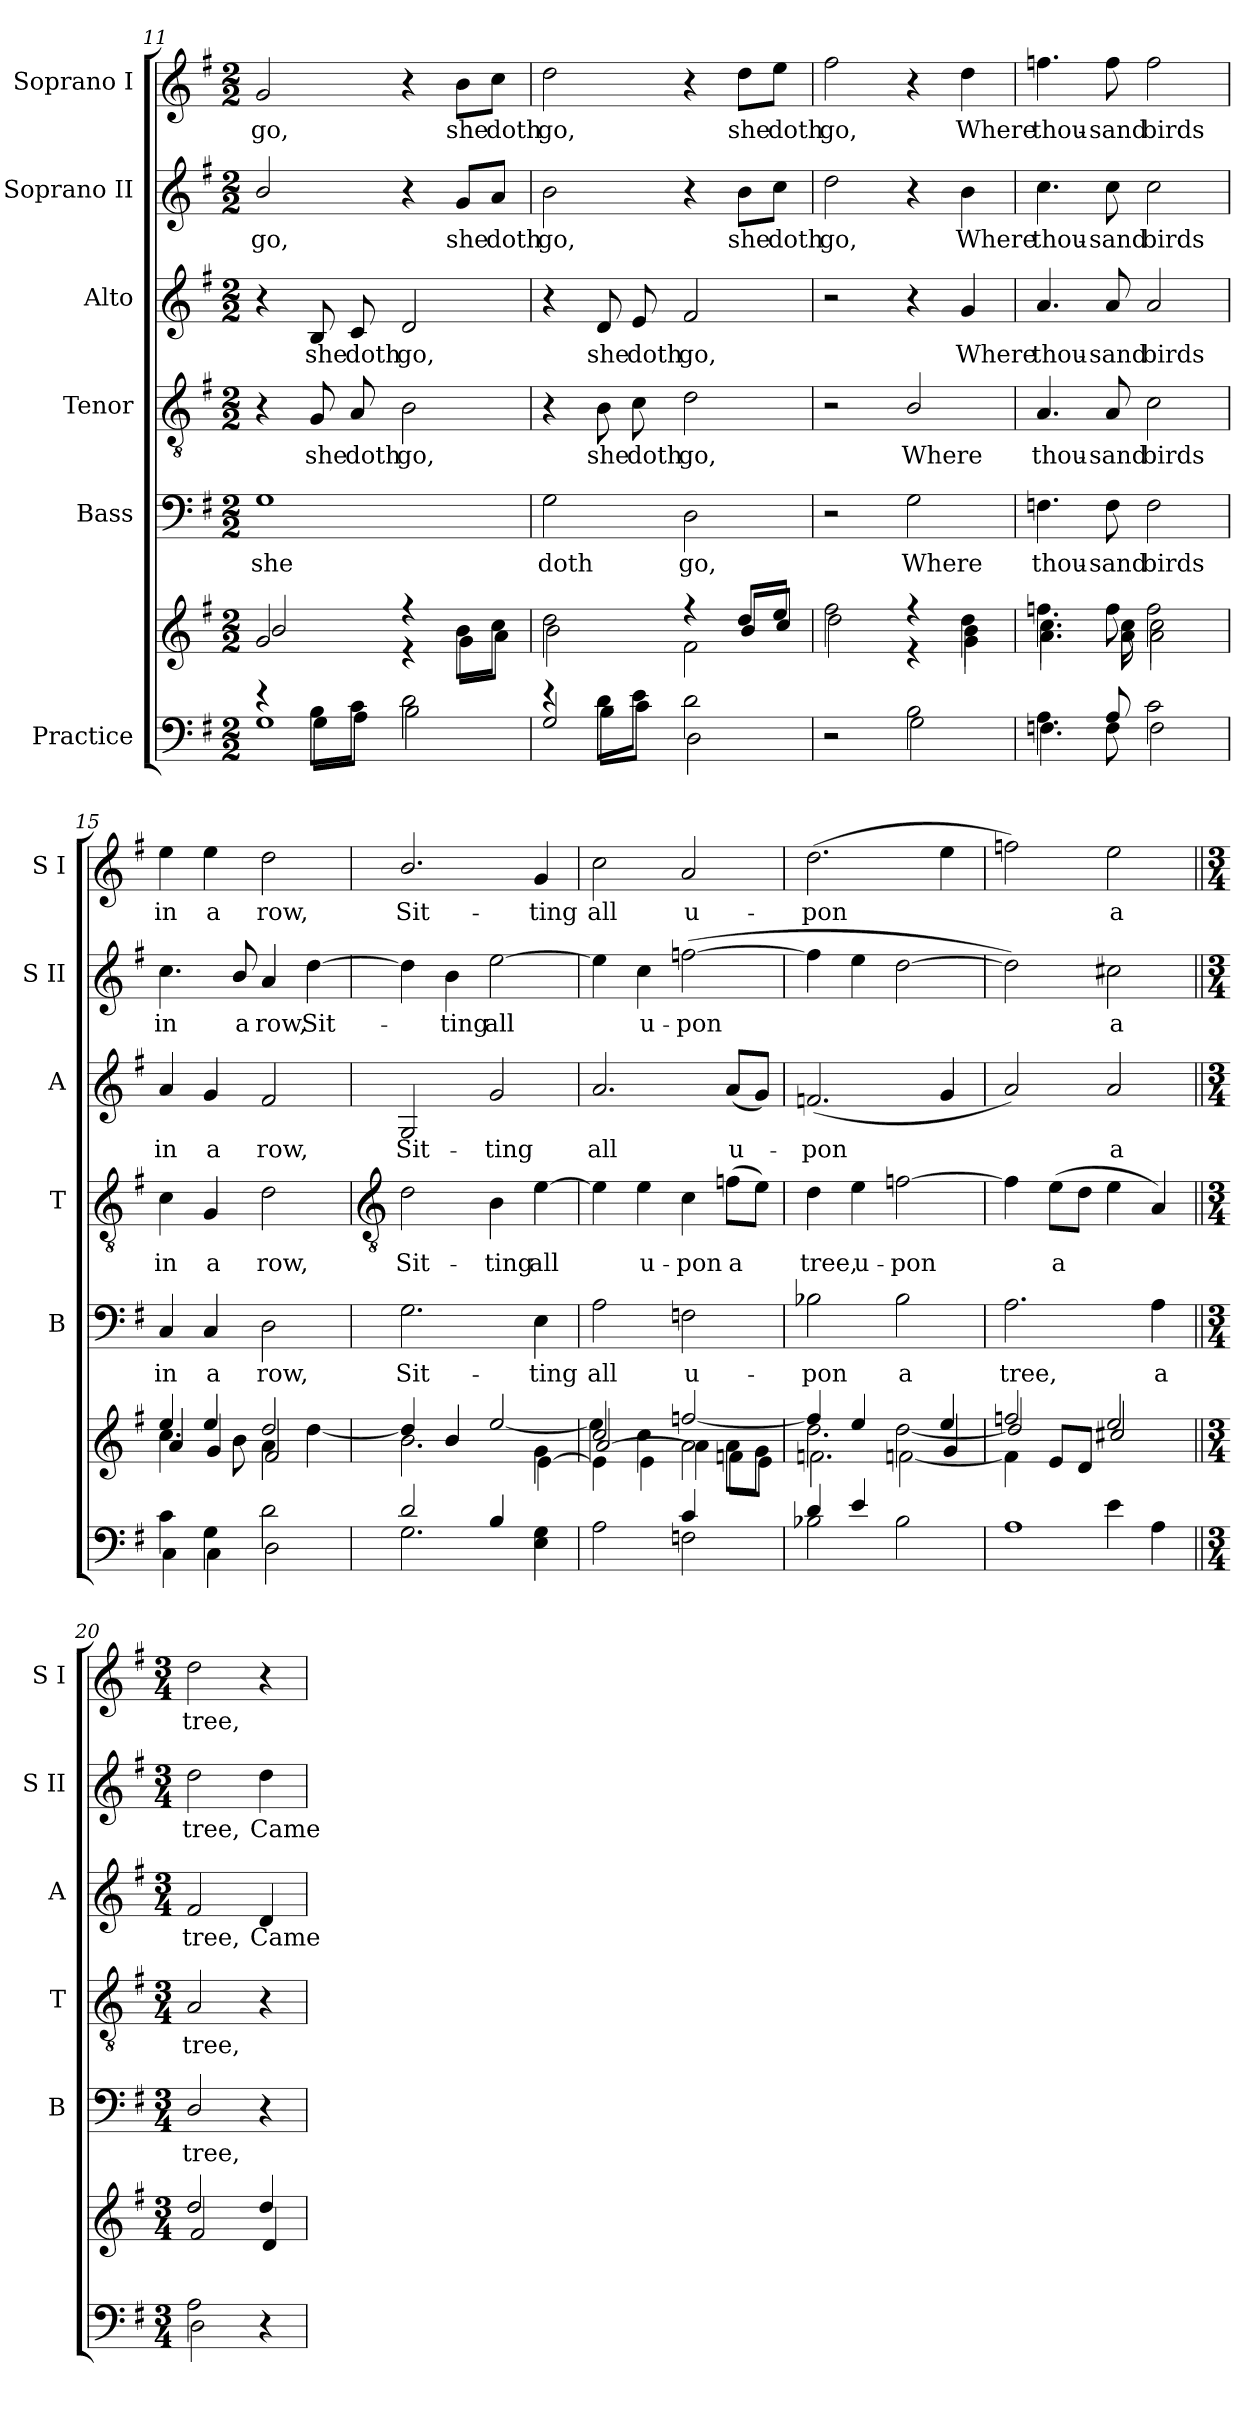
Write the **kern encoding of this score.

**kern	**kern	**kern	**text	**kern	**text	**kern	**text	**kern	**text	**kern	**text
*part6	*part6	*part5	*part5	*part4	*part4	*part3	*part3	*part2	*part2	*part1	*part1
*staff7	*staff6	*staff5	*staff5	*staff4	*staff4	*staff3	*staff3	*staff2	*staff2	*staff1	*staff1
*I"Practice	*	*I"Bass	*	*I"Tenor	*	*I"Alto	*	*I"Soprano II	*	*I"Soprano I	*
*	*	*I'B	*	*I'T	*	*I'A	*	*I'S II	*	*I'S I	*
!!LO:LB:g=z
*clefF4	*clefG2	*clefF4	*	*clefGv2	*	*clefG2	*	*clefG2	*	*clefG2	*
*k[f#]	*k[f#]	*k[f#]	*	*k[f#]	*	*k[f#]	*	*k[f#]	*	*k[f#]	*
*G:	*G:	*G:	*	*G:	*	*G:	*	*G:	*	*G:	*
*M2/2	*M2/2	*M2/2	*	*M2/2	*	*M2/2	*	*M2/2	*	*M2/2	*
=11	=11	=11	=11	=11	=11	=11	=11	=11	=11	=11	=11
*^	*^	*	*	*	*	*	*	*	*	*	*
*	*^	*	*	*	*	*	*	*	*	*	*	*	*
!	!	!	!	!	!	!LO:LY:b	!	!	!	!	!	!LO:LY:b	!	!LO:LY:b
4ryy	4r	1G\	2g/	2b/	1G	she	4r	.	4r	.	2b/	go,	2g	go,
!	!	!	!	!	!	!	!	!LO:LY:b	!	!LO:LY:b	!	!	!	!
8B\L	8GL	.	.	.	.	.	8G	she	8B	she	.	.	.	.
!	!	!	!	!	!	!	!	!LO:LY:b	!	!LO:LY:b	!	!	!	!
8c\J	8AJ	.	.	.	.	.	8A	doth	8c	doth	.	.	.	.
!	!	!	!	!	!	!	!	!LO:LY:b	!	!LO:LY:b	!	!	!	!
2d\	2B\	.	4r	4r	.	.	2B	go,	2d	go,	4r	.	4r	.
!	!	!	!	!	!	!	!	!	!	!	!	!LO:LY:b	!	!LO:LY:b
.	.	.	8b\L	8g\L	.	.	.	.	.	.	8g/L	she	8b\L	she
!	!	!	!	!	!	!	!	!	!	!	!	!LO:LY:b	!	!LO:LY:b
.	.	.	8cc\J	8a\J	.	.	.	.	.	.	8a/J	doth	8cc\J	doth
=12	=12	=12	=12	=12	=12	=12	=12	=12	=12	=12	=12	=12	=12	=12
*	*	*	*	*^	*	*	*	*	*	*	*	*	*	*
!	!	!	!	!	!	!	!LO:LY:b	!	!	!	!	!	!LO:LY:b	!	!LO:LY:b
4ryy	4r	2G/	2dd\	2b\	2ryy	2G	doth	4r	.	4r	.	2b	go,	2dd	go,
!	!	!	!	!	!	!	!	!	!LO:LY:b	!	!LO:LY:b	!	!	!	!
8d\L	8BL	.	.	.	.	.	.	8B	she	8d	she	.	.	.	.
!	!	!	!	!	!	!	!	!	!LO:LY:b	!	!LO:LY:b	!	!	!	!
8e\J	8cJ	.	.	.	.	.	.	8c	doth	8e	doth	.	.	.	.
!	!	!	!	!	!	!	!LO:LY:b	!	!LO:LY:b	!	!LO:LY:b	!	!	!	!
2ryy	2d\	2D\	4r	4ryy	2f#\	2D	go,	2d	go,	2f#	go,	4r	.	4r	.
!	!	!	!	!	!	!	!	!	!	!	!	!	!LO:LY:b	!	!LO:LY:b
.	.	.	8dd/L	8b/L	.	.	.	.	.	.	.	8b\L	she	8dd\L	she
!	!	!	!	!	!	!	!	!	!	!	!	!	!LO:LY:b	!	!LO:LY:b
.	.	.	8ee/J	8cc/J	.	.	.	.	.	.	.	8cc\J	doth	8ee\J	doth
=13	=13	=13	=13	=13	=13	=13	=13	=13	=13	=13	=13	=13	=13	=13	=13
!	!	!	!	!	!	!	!	!	!	!	!	!	!LO:LY:b	!	!LO:LY:b
2r	2r	2r	2ff#\	2dd\	2.ryy	2r	.	2r	.	2r	.	2dd	go,	2ff#	go,
!	!	!	!	!	!	!	!LO:LY:b	!	!LO:LY:b	!	!	!	!	!	!
4ryy	2B\	2G\	4r	4r	.	2G	Where	2B/	Where	4r	.	4r	.	4r	.
!	!	!	!	!	!	!	!	!	!	!	!LO:LY:b	!	!LO:LY:b	!	!LO:LY:b
4ryy	.	.	4dd\	4b\	4g\	.	.	.	.	4g	Where	4b	Where	4dd	Where
*	*v	*v	*	*	*	*	*	*	*	*	*	*	*	*	*
=14	=14	=14	=14	=14	=14	=14	=14	=14	=14	=14	=14	=14	=14	=14
!	!	!	!	!	!	!LO:LY:b	!	!LO:LY:b	!	!LO:LY:b	!	!LO:LY:b	!	!LO:LY:b
4.A\	4.Fn\	4.ffn\	4.cc\	4.a\	4.Fn	thou-	4.A	thou-	4.a	thou-	4.cc	thou-	4.ffn	thou-
!	!	!	!	!	!	!LO:LY:b	!	!LO:LY:b	!	!LO:LY:b	!	!LO:LY:b	!	!LO:LY:b
8A	8F\	8ff\	8cc	8a\	8F	-sand	8A	-sand	8a	-sand	8cc	-sand	8ff	-sand
!	!	!	!	!	!	!LO:LY:b	!	!LO:LY:b	!	!LO:LY:b	!	!LO:LY:b	!	!LO:LY:b
2c\	2F\	2ff\	2cc\	2a\	2F	birds	2c	birds	2a	birds	2cc	birds	2ff	birds
=15	=15	=15	=15	=15	=15	=15	=15	=15	=15	=15	=15	=15	=15	=15
!	!	!	!	!	!	!LO:LY:b	!	!LO:LY:b	!	!LO:LY:b	!	!LO:LY:b	!	!LO:LY:b
4c\	4C\	4ee/	4.cc\	4a/	4C	in	4c	in	4a	in	4.cc	in	4ee	in
!	!	!	!	!	!	!LO:LY:b	!	!LO:LY:b	!	!LO:LY:b	!	!	!	!LO:LY:b
4G\	4C\	4ee/	.	4g/	4C	a	4G	a	4g	a	.	.	4ee	a
!	!	!	!	!	!	!	!	!	!	!	!	!LO:LY:b	!	!
.	.	.	8b\	.	.	.	.	.	.	.	8b/	a	.	.
!	!	!	!	!	!	!LO:LY:b	!	!LO:LY:b	!	!LO:LY:b	!	!LO:LY:b	!	!LO:LY:b
2d\	2D\	2dd/	4a\	2f#/	2D	row,	2d	row,	2f#	row,	4a	row,	2dd	row,
!	!	!	!	!	!	!	!	!	!	!	!	!LO:LY:b	!	!
.	.	.	[4dd\	.	.	.	.	.	.	.	[4dd	Sit-	.	.
*v	*v	*	*	*	*	*	*	*	*	*	*	*	*	*
!!LO:LB:g=z
=16	=16	=16	=16	=16	=16	=16	=16	=16	=16	=16	=16	=16	=16
*	*	*	*	*	*	*clefGv2	*	*	*	*	*	*	*
*^	*	*	*	*	*	*	*	*	*	*	*	*	*
*	*^	*	*	*	*	*	*	*	*	*	*	*	*	*
!	!	!	!	!	!	!	!LO:LY:b	!	!LO:LY:b	!	!LO:LY:b	!	!	!	!LO:LY:b
1ryy	2d/	2.G\	2.b\	4dd/]	2.ryy	2.G	Sit-	2d	Sit-	2G	Sit-	4dd]	.	2.b/	Sit-
!	!	!	!	!	!	!	!	!	!	!	!	!	!LO:LY:b	!	!
.	.	.	.	4b/	.	.	.	.	.	.	.	4b	ting	.	.
!	!	!	!	!	!	!	!	!	!LO:LY:b	!	!LO:LY:b	!	!LO:LY:b	!	!
.	4B/	.	.	[2ee/	.	.	.	4B	-ting	2g	-ting	[2ee	all	.	.
!	!	!	!	!	!	!	!LO:LY:b	!	!LO:LY:b	!	!	!	!	!	!LO:LY:b
.	4ryy	4E\ 4G\	4g\	.	[4e\	4E	-ting	[4e	all	.	.	.	.	4g	-ting
=17	=17	=17	=17	=17	=17	=17	=17	=17	=17	=17	=17	=17	=17	=17	=17
*	*	*	*	*	*^	*	*	*	*	*	*	*	*	*	*
!	!	!	!	!	!	!	!	!LO:LY:b	!	!	!	!LO:LY:b	!	!	!	!LO:LY:b
*	*v	*v	*	*	*	*	*	*	*	*	*	*	*	*	*	*
2ryy	2A\	2cc/	4ee\]	[2a/	4e\]	2A	all	4e]	.	2.a	all	4ee]	.	2cc	all
!	!	!	!	!	!	!	!	!	!LO:LY:b	!	!	!	!LO:LY:b	!	!
.	.	.	4cc\	.	4e\	.	.	4e	u-	.	.	4cc	u-	.	.
!	!	!	!	!	!	!	!LO:LY:b	!	!LO:LY:b	!	!	!	!LO:LY:b	!	!LO:LY:b
4c/	2Fn\	2a\	[2ffn/	4a\]	4ryy	2Fn	u-	4c	-pon	.	.	(>[2ffn	-pon	2a	u-
!	!	!	!	!	!	!	!	!	!LO:LY:b	!	!LO:LY:b	!	!	!	!
4ryy	.	.	.	8a\L	8fnL	.	.	(>8fnL	a	(<8aL	u-	.	.	.	.
.	.	.	.	8g\J	8eJ	.	.	8eJ)	.	8gJ)	.	.	.	.	.
=18	=18	=18	=18	=18	=18	=18	=18	=18	=18	=18	=18	=18	=18	=18	=18
!	!	!	!	!	!	!	!LO:LY:b	!	!LO:LY:b	!	!LO:LY:b	!	!	!	!LO:LY:b
4d/	2B-X\	2.dd\	4ff/]	2.fn\	2ryy	2B-X	-pon	4d	tree,	(<2.fn	pon	4ff]	.	(>2.dd	pon
!	!	!	!	!	!	!	!	!	!LO:LY:b	!	!	!	!	!	!
4e/	.	.	4ee/	.	.	.	.	4e	u-	.	.	4ee	.	.	.
!	!	!	!	!	!	!	!LO:LY:b	!	!LO:LY:b	!	!	!	!	!	!
2ryy	2B-\	.	[2dd\	.	[2fn\	2B-	a	[2fn	-pon	.	.	[2dd	.	.	.
.	.	4ee/	.	4g/	.	.	.	.	.	4g	.	.	.	4ee	.
*	*	*	*	*v	*v	*	*	*	*	*	*	*	*	*	*
=19	=19	=19	=19	=19	=19	=19	=19	=19	=19	=19	=19	=19	=19	=19
*	*^	*	*	*	*	*	*	*	*	*	*	*	*	*
!	!	!	!	!	!	!	!LO:LY:b	!	!	!	!	!	!	!	!
1ryy	2ryy	1A\	2ffn/	2dd/]	4f\]	2.A	tree,	4f]	.	2a)	.	2dd])	.	2ffn)	.
!	!	!	!	!	!	!	!	!	!LO:LY:b	!	!	!	!	!	!
.	.	.	.	.	8eL	.	.	(>8eL	a	.	.	.	.	.	.
.	.	.	.	.	8dJ	.	.	8dJ	.	.	.	.	.	.	.
!	!	!	!	!	!	!	!	!	!	!	!LO:LY:b	!	!LO:LY:b	!	!LO:LY:b
.	4e\	.	2ee/	2cc#X/	2ryy	.	.	4e	.	2a	a	2cc#X	a	2ee	a
!	!	!	!	!	!	!	!LO:LY:b	!	!	!	!	!	!	!	!
.	4A\	.	.	.	.	4A	a	4A)	.	.	.	.	.	.	.
*v	*v	*v	*	*	*	*	*	*	*	*	*	*	*	*	*
=20||	=20||	=20||	=20||	=20||	=20||	=20||	=20||	=20||	=20||	=20||	=20||	=20||	=20||
*M3/4	*M3/4	*	*	*M3/4	*	*M3/4	*	*M3/4	*	*M3/4	*	*M3/4	*
*^	*	*	*	*	*	*	*	*	*	*	*	*	*
!	!	!	!	!	!	!LO:LY:b	!	!LO:LY:b	!	!LO:LY:b	!	!LO:LY:b	!	!LO:LY:b
2A\	2D\	2dd/	2dd/	2f#/	2D/	tree,	2A	tree,	2f#	tree,	2dd	tree,	2dd	tree,
!	!	!	!	!	!	!	!	!	!	!LO:LY:b	!	!LO:LY:b	!	!
4ryy	4r	4ryy	4dd/	4d/	4r	.	4r	.	4d	Came	4dd	Came	4r	.
*v	*v	*	*	*	*	*	*	*	*	*	*	*	*	*
*	*v	*v	*v	*	*	*	*	*	*	*	*	*	*
=	=	=	=	=	=	=	=	=	=	=	=
*-	*-	*-	*-	*-	*-	*-	*-	*-	*-	*-	*-
